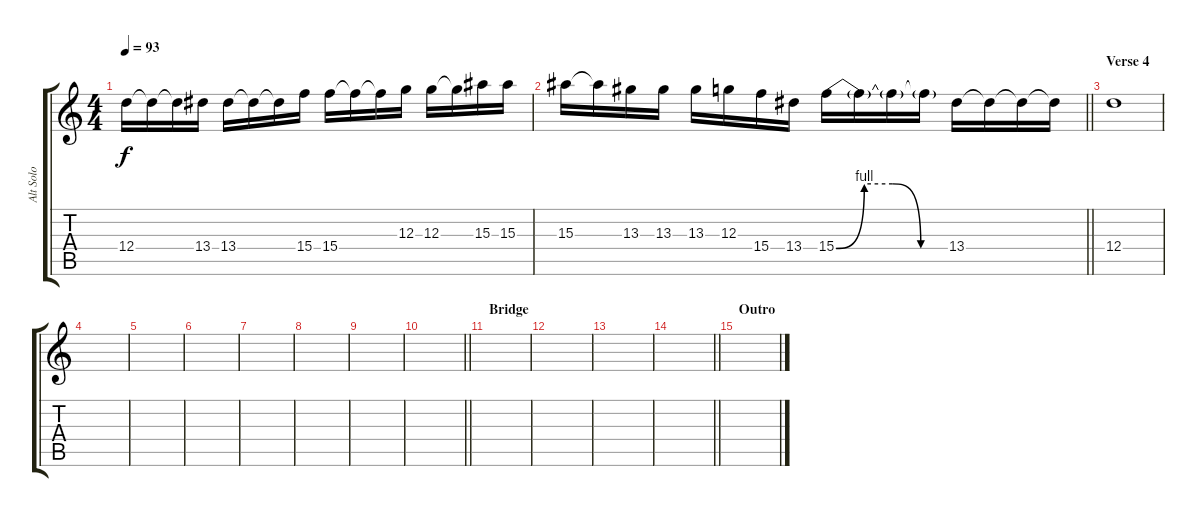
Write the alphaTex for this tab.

\track ("Alt Solo" "Alt Solo") {instrument overdrivenguitar}
\staff {score tabs}
\tuning (E4 B3 G3 D3 A2 E2) {hide}
\ts (4 4)
\tempo 93
\clef g2
\ks c
12.4.16{dy f} 12.4{t}.16 12.4{t}.16 13.4.16 13.4.16 13.4{t}.16 13.4{t}.16 15.4.16 15.4.16 15.4{t}.16 15.4{t}.16 12.3.16 12.3.16 12.3{t}.16 15.3.16 15.3.16 |
\barLineRight lightlight
15.3.16 15.3{t}.16 13.3.16 13.3.16 13.3.16 12.3.16 15.4.16 13.4.16 15.4{be (custom 0 0 15 4 30 4 45 0 60 0)}.16 15.4{t}.16 15.4{t}.16 15.4{t}.16 13.4.16 13.4{t}.16 13.4{t}.16 13.4{t}.16 |
\section ("" "Verse 4")
12.4.1 |
|
|
|
|
|
|
\barLineRight lightlight
|
\section ("" "Bridge")
|
|
|
\barLineRight lightlight
|
\section ("" "Outro")
